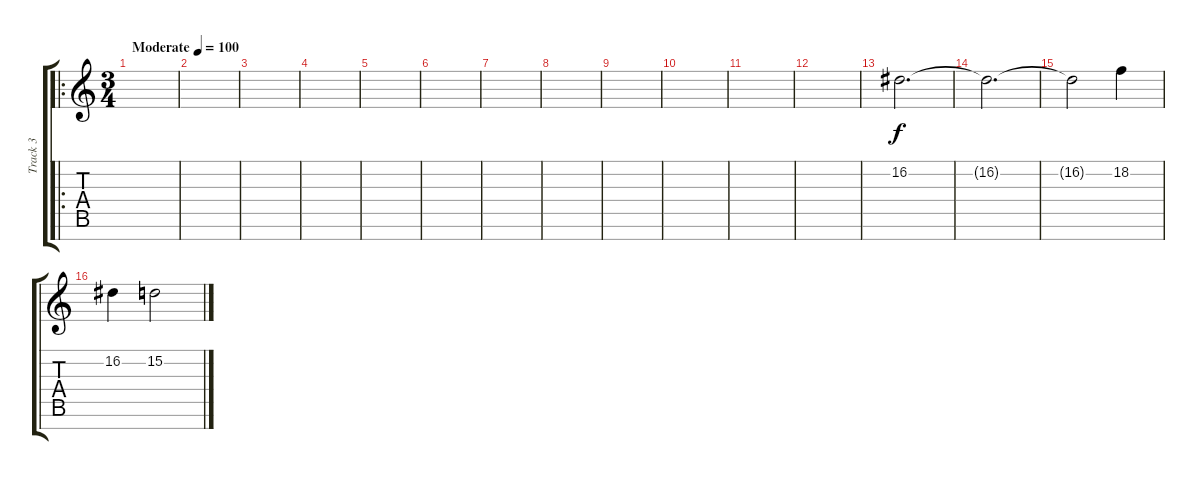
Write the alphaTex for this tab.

\track ("Track 3" "Track 3") {instrument pad2warm}
\staff {score tabs}
\tuning (E4 B3 G3 D3 A2 E2 B1) {hide}
\ro
\ts (3 4)
\tempo (100 "Moderate")
\clef g2
\ks c
|
|
|
|
|
|
|
|
|
|
|
|
16.2.2{d} |
16.2{t}.2{d} |
16.2{t}.2 18.2.4 |
16.2.4 15.2.2
